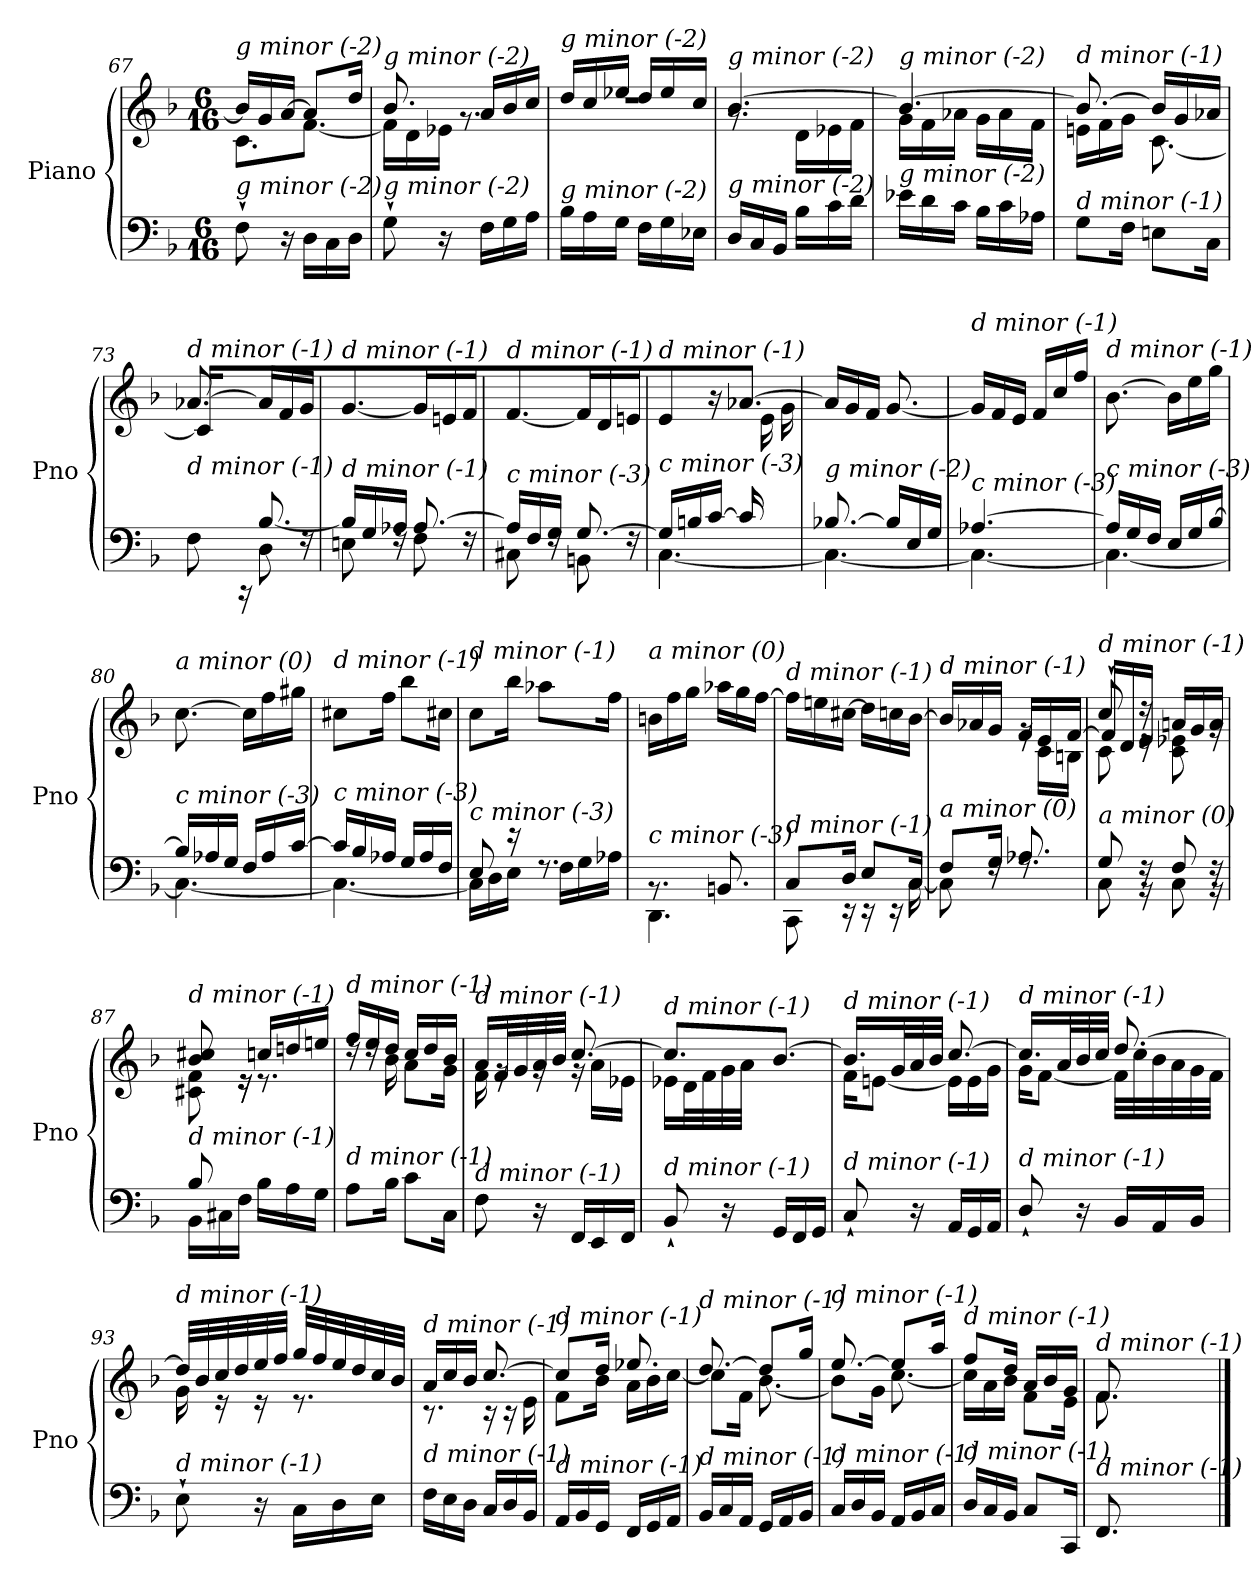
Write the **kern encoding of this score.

**kern	**kern
*part1	*part1
*staff2	*staff1
*I"Piano	*
*I'Pno	*
!!LO:PB:g=z
*clefF4	*clefG2
*k[b-]	*k[b-]
*M6/16	*M6/16
=67	=67
*	*^
!	!LO:TX:i:t=g minor (-2)	!
!LO:TX:i:t=g minor (-2)	!	!
8F`\	16b-/LL]	8.c\L
.	16g/	.
16r	[16a/JJ	.
16D\LL	8a/L]	[8.f\J
16C\	.	.
16D\JJ	16dd/Jk	.
=68	=68	=68
!	!LO:TX:i:t=g minor (-2)	!
!LO:TX:i:t=g minor (-2)	!	!
8G`\	8.b-/	16f\LL]
.	.	16d\
16r	.	16e-X\JJ
16F\LL	16a/LL	8.rg
16G\	16b-/	.
16A\JJ	16cc/JJ	.
=69	=69	=69
!	!LO:TX:i:t=g minor (-2)	!
!LO:TX:i:t=g minor (-2)	!	!
16B-\LL	16dd/LL	4.rdd
16A\	16cc/	.
16G\JJ	16ee-X/JJ	.
16F\LL	16dd/LL	.
16G\	16ee-/	.
16E-X\JJ	16cc/JJ	.
=70	=70	=70
!	!LO:TX:i:t=g minor (-2)	!
!LO:TX:i:t=g minor (-2)	!	!
16D/LL	[4.b-/	8.rg
16C/	.	.
16BB-/JJ	.	.
16B-\LL	.	16d\LL
16c\	.	16e-X\
16d\JJ	.	16f\JJ
=71	=71	=71
!	!LO:TX:i:t=g minor (-2)	!
!LO:TX:i:t=g minor (-2)	!	!
16e-X\LL	4.b-/_	16g\LL
16d\	.	16f\
16c\JJ	.	16a-X\JJ
16B-\LL	.	16g\LL
16c\	.	16a-\
16A-X\JJ	.	16f\JJ
=72	=72	=72
!	!LO:TX:i:t=d minor (-1)	!
!LO:TX:i:t=d minor (-1)	!	!
8G\L	8.b-/_	16en\LL
.	.	16f\
16F\Jk	.	16g\JJ
8En\L	16b-/LL]	[8.c\
.	16g/	.
16C\Jk	16a-X/JJ	.
!!LO:LB:g=z
=73	=73	=73
*^	*	*^
*	*^	*	*	*
!	!	!	!LO:TX:i:t=d minor (-1)	!	!
!LO:TX:i:t=d minor (-1)	!	!	!	!	!
16ryy	8F\	8.ryy	[8.a-X/	16c\LL]	8.ryy
16A-X/	.	.	.	8ryy	.
16B-/JJ	16rCC	.	.	.	.
8.ryy	[8.B-/	8D\	16a-/LL]	8.ryy	8.ryy
.	.	.	16f/	.	.
.	.	16rF	16g/JJ	.	.
*	*	*	*v	*v	*v
=74	=74	=74	=74
!	!	!	!LO:TX:i:t=d minor (-1)
!LO:TX:i:t=d minor (-1)	!	!	!
*	*v	*v	*
16B-/LL]	8En\	[8.g/
16G/	.	.
16A-X/JJ	16rF	.
[8.A-/	8F\	16g/LL]
.	.	16en/
.	16rF	16f/JJ
=75	=75	=75
!	!	!LO:TX:i:t=d minor (-1)
!LO:TX:i:t=c minor (-3)	!	!
16A-/LL]	8C#Xi\	[8.f/
16F/	.	.
16G/JJ	16rF	.
[8.G/	8BBn\	16f/LL]
.	.	16d/
.	16rF	16en/JJ
=76	=76	=76
*	*	*^
!	!	!LO:TX:i:t=d minor (-1)	!
!LO:TX:i:t=c minor (-3)	!	!	!
16G/LL]	[4.C\	8e/	4ryy
16Bn/	.	.	.
[16c/JJ	.	16r	.
16c/LL]	.	[8.a-X/	.
8ryy	.	.	16e\
.	.	.	16g\JJ
=77	=77	=77	=77
!	!	!LO:TX:i:t=d minor (-1)	!
!LO:TX:i:t=g minor (-2)	!	!	!
*	*	*v	*v
[8.B-X/	4.C\_	16a-/LL]
.	.	16g/
.	.	16f/JJ
16B-/LL]	.	[8.g/
16E/	.	.
16G/JJ	.	.
=78	=78	=78
!	!	!LO:TX:i:t=d minor (-1)
!LO:TX:i:t=c minor (-3)	!	!
[4.A-X/	4.C\_	16g/LL]
.	.	16f/
.	.	16e/JJ
.	.	16f/LL
.	.	16cc/
.	.	16ff/JJ
!!LO:LB:g=z
=79	=79	=79
!	!	!LO:TX:i:t=d minor (-1)
!LO:TX:i:t=c minor (-3)	!	!
16A-/LL]	4.C\_	[8.b-\
16G/	.	.
16F/JJ	.	.
16E/LL	.	16b-\LL]
16G/	.	16ee\
[16B-/JJ	.	16gg\JJ
=80	=80	=80
!	!	!LO:TX:i:t=a minor (0)
!LO:TX:i:t=c minor (-3)	!	!
16B-/LL]	4.C\_	[8.cc\
16A-X/	.	.
16G/JJ	.	.
16F/LL	.	16cc\LL]
16A-/	.	16ff\
[16c/JJ	.	16gg#Xi\JJ
=81	=81	=81
!	!	!LO:TX:i:t=d minor (-1)
!LO:TX:i:t=c minor (-3)	!	!
16c/LL]	4.C\_	8cc#Xi\L
16B-/	.	.
16A-X/JJ	.	16ff\Jk
16G/LL	.	8bb-\L
16A-/	.	.
16F/JJ	.	16cc#Xi\Jk
=82	=82	=82
!	!	!LO:TX:i:t=d minor (-1)
!LO:TX:i:t=c minor (-3)	!	!
8E/	16C\LL]	8cc\L
.	16D\	.
16r	16E\JJ	16bb-\Jk
8.rF	16F\LL	8aa-X\L
.	16G\	.
.	16A-X\JJ	16ff\Jk
=83	=83	=83
!	!	!LO:TX:i:t=a minor (0)
!LO:TX:i:t=c minor (-3)	!	!
8.rBB	4.DD\	16bn\LL
.	.	16ff\
.	.	16gg\JJ
8.BBn/	.	16aa-Xj\LL
.	.	16gg\
.	.	[16ff\JJ
=84	=84	=84
!	!	!LO:TX:i:t=d minor (-1)
!LO:TX:i:t=d minor (-1)	!	!
8C/L	8CC\	16ff\LL]
.	.	16een\
16D/Jk	16r	[16cc#Xi\JJ
8E/L	16r	16dd-\LL]
.	16r	16cc\
16C/Jk	[16C\	[16b-\JJ
!!LO:LB:g=z
=85	=85	=85
*	*^	*^
!	!	!	!LO:TX:i:t=d minor (-1)	!
!LO:TX:i:t=a minor (0)	!	!	!	!
8.ryy	8F/L	8C\]	16b-/LL]	8.ryy
.	.	.	16a-X/	.
.	16G/Jk	16rF	16g/JJ	.
8.ryy	8.A-Xj/	8.rF	16f/LL	16rg
.	.	.	16e/	16c\LL
.	.	.	[16f/JJ	16Bn\JJ
=86	=86	=86	=86	=86
*	*	*	*	*^
!	!	!	!LO:TX:i:t=d minor (-1)	!	!
!LO:TX:i:t=a minor (0)	!	!	!	!	!
8.ryy	8G/	8C\	8cc`/	8c\	16f/LL]
.	.	.	.	.	16d/
.	16rBB	16rF	16rdd	16re	16e/JJ
8.ryy	8F/	8C\	16an/LL	8c\ 8e-X\	8.ryy
.	.	.	16g/	.	.
.	16rBB	16rF	16a/JJ	16rg	.
=87	=87	=87	=87	=87	=87
!	!	!	!LO:TX:i:t=d minor (-1)	!	!
!LO:TX:i:t=d minor (-1)	!	!	!	!	!
*	*v	*v	*	*	*
8B-/	16BB-\LL	8b-/ 8cc#Xi/	8c#Xi\ 8f\	8.ryy
.	16C#Xi\	.	.	.
16ryy	16F\JJ	16re	16r	.
16B-\LL	8.ryy	16cc/LL	8.r	8.ryy
16A\	.	16ddn/	.	.
16G\JJ	.	16een/JJ	.	.
*v	*v	*	*	*
*	*	*v	*v
=88	=88	=88
!	!LO:TX:i:t=d minor (-1)	!
!LO:TX:i:t=d minor (-1)	!	!
8A\L	16ff/LL	16rdd
.	16ee/	16rdd
16B-\Jk	16dd/JJ	16b-\
8c\L	16cc/LL	8a\L
.	16dd/	.
16C\Jk	16b-/JJ	16g\Jk
=89	=89	=89
!	!LO:TX:i:t=d minor (-1)	!
!LO:TX:i:t=d minor (-1)	!	!
8F\	16a/LL	16f\
.	32f/L	16rg
.	32g/	.
16r	32a/	16rg
.	32b-/JJJ	.
16FF/LL	[8.cc/	16rg
16EE/	.	16a\LL
16FF/JJ	.	16e-X\JJ
=90	=90	=90
!	!LO:TX:i:t=d minor (-1)	!
!LO:TX:i:t=d minor (-1)	!	!
8BB-`/	8.cc/L]	16e-X\LL
.	.	32d\L
.	.	32f\
16r	.	32g\
.	.	32a\JJJ
16GG/LL	[8.b-/J	16b-\LLyy
16FF/	.	16d\
16GG/JJ	.	16f\JJ
!!LO:LB:g=z	!!
=91	=91	=91
!	!LO:TX:i:t=d minor (-1)	!
!LO:TX:i:t=d minor (-1)	!	!
8C`/	16.b-/LL]	16f\KL
.	.	[8en\J
.	32g/L	.
16r	32a/	.
.	32b-/JJJ	.
16AA/LL	[8.cc/	16e\LL]
16GG/	.	16e\
16AA/JJ	.	16g\JJ
=92	=92	=92
!	!LO:TX:i:t=d minor (-1)	!
!LO:TX:i:t=d minor (-1)	!	!
8D`/	16.cc/LL]	16g\KL
.	.	[8f\J
.	32a/L	.
16r	32b-/	.
.	32cc/JJJ	.
16BB-/LL	[8.dd/	32f\LLL]
.	.	32cc\
16AA/	.	32b-\
.	.	32a\
16BB-/JJ	.	32g\
.	.	32f\JJJ
=93	=93	=93
!	!LO:TX:i:t=d minor (-1)	!
!LO:TX:i:t=d minor (-1)	!	!
8E`\	32dd/LLL]	16g\
.	32b-/	.
.	32cc/	16r
.	32dd/	.
16r	32ee/	16r
.	32ff/JJJ	.
16C\LL	32gg/LLL	8.r
.	32ff/	.
16D\	32ee/	.
.	32dd/	.
16E\JJ	32cc/	.
.	32b-/JJJ	.
=94	=94	=94
!	!LO:TX:i:t=d minor (-1)	!
!LO:TX:i:t=d minor (-1)	!	!
16F\LL	16a/LL	8.r
16E\	16cc/	.
16D\JJ	16b-/JJ	.
16C/LL	[8.cc/	16r
16D/	.	16r
16BB-/JJ	.	16e\
!!LO:LB:g=z	!!
=95	=95	=95
!	!LO:TX:i:t=d minor (-1)	!
!LO:TX:i:t=d minor (-1)	!	!
16AA/LL	8cc/L]	8f\L
16BB-/	.	.
16GG/JJ	16dd/Jk	16b-\Jk
16FF/LL	8.ee-X/	16a\LL
16GG/	.	16b-\
16AA/JJ	.	[16cc\JJ
=96	=96	=96
!	!LO:TX:i:t=d minor (-1)	!
!LO:TX:i:t=d minor (-1)	!	!
16BB-/LL	[8.dd/	8cc\L]
16C/	.	.
16AA/JJ	.	16f\Jk
16GG/LL	8dd/L]	[8.b-\
16AA/	.	.
16BB-/JJ	16gg/Jk	.
=97	=97	=97
!	!LO:TX:i:t=d minor (-1)	!
!LO:TX:i:t=d minor (-1)	!	!
16C/LL	[8.ee/	8b-\L]
16D/	.	.
16BB-/JJ	.	16g\Jk
16AA/LL	8ee/L]	[8.cc\
16BB-/	.	.
16C/JJ	16aa/Jk	.
=98	=98	=98
!	!LO:TX:i:t=d minor (-1)	!
!LO:TX:i:t=d minor (-1)	!	!
16D/LL	8ff/L	16cc\LL]
16C/	.	16a\
16BB-/JJ	16dd/Jk	16b-\JJ
8C/L	16a/LL	8f\L
.	16b-/	.
16CC/Jk	16g/JJ	16e\Jk
=99	=99	=99
!	!LO:TX:i:t=d minor (-1)	!
!LO:TX:i:t=d minor (-1)	!	!
8.FF/	8.f/	8.f\
*	*v	*v
==	==
*-	*-
